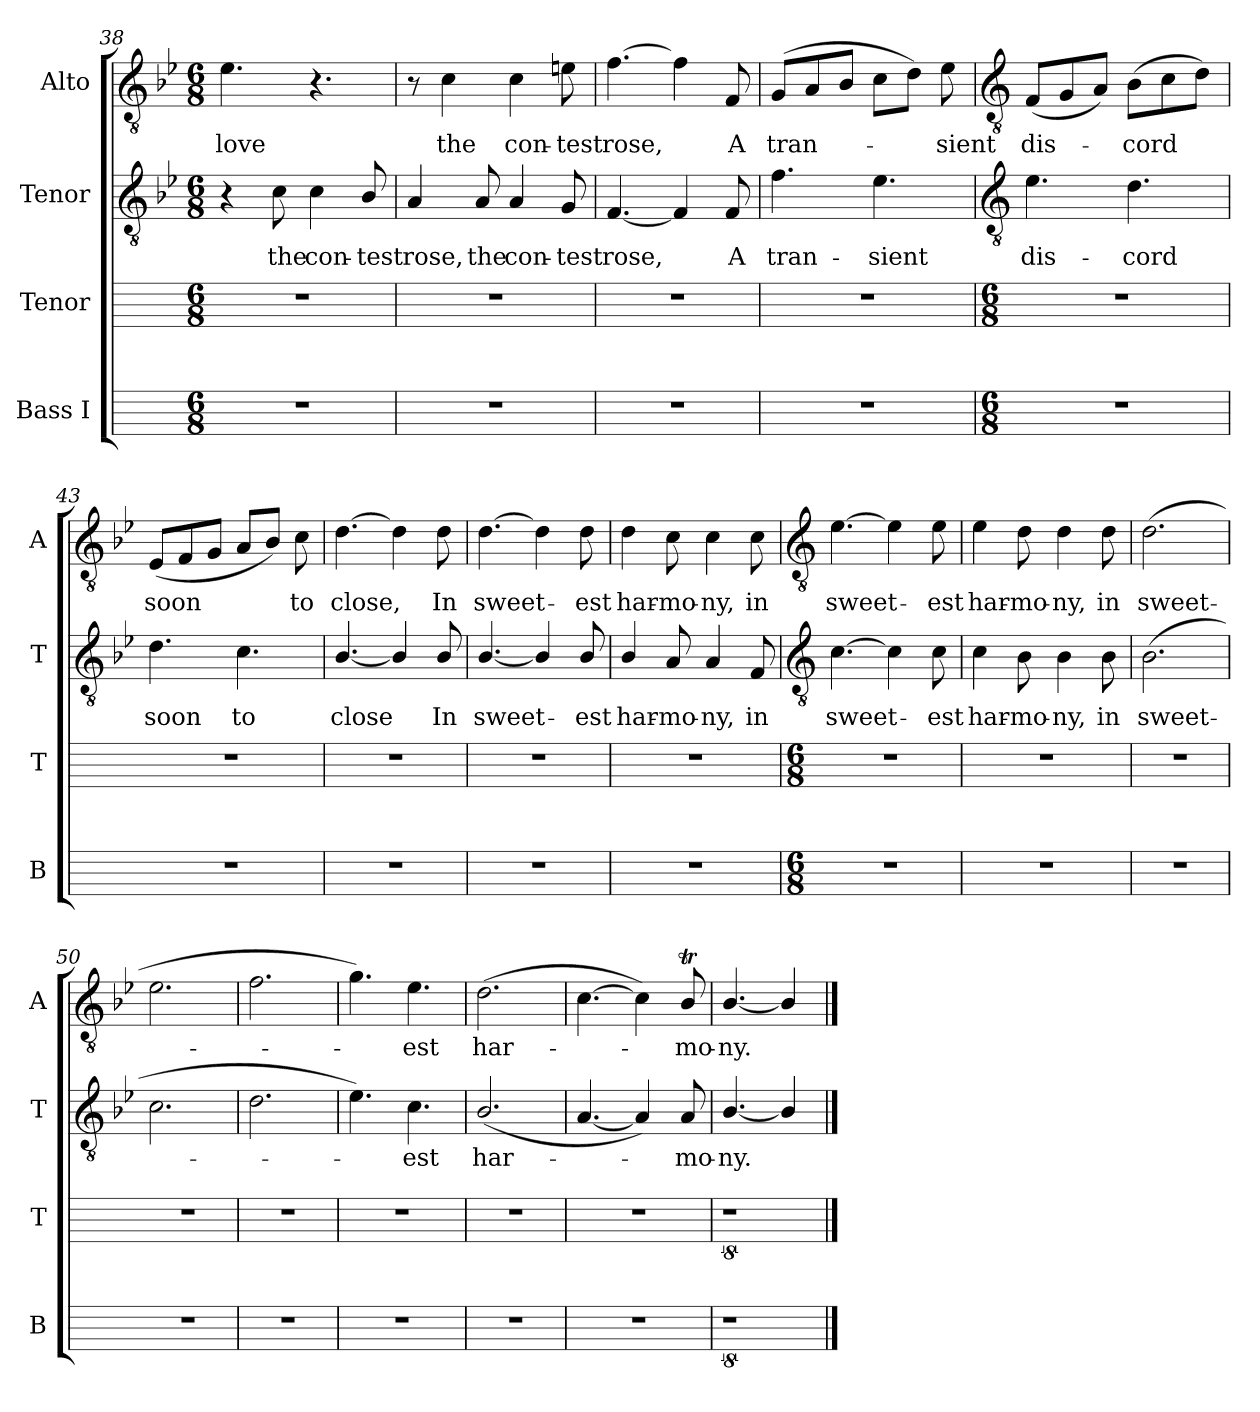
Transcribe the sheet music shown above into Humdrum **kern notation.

**kern	**kern	**kern	**text	**kern	**text
*part4	*part3	*part2	*part2	*part1	*part1
*staff4	*staff3	*staff2	*staff2	*staff1	*staff1
*I"Bass I	*I"Tenor	*I"Tenor	*	*I"Alto	*
*I'B	*I'T	*I'T	*	*I'A	*
*	*	*clefGv2	*	*clefGv2	*
*	*	*k[b-e-]	*	*k[b-e-]	*
*	*	*B-:	*	*B-:	*
*M6/8	*M6/8	*M6/8	*	*M6/8	*
=38	=38	=38	=38	=38	=38
!	!	!	!	!	!LO:LY:b
2.r	2.r	4r	.	4.e-	love
!	!	!	!LO:LY:b	!	!
.	.	8c	the	.	.
!	!	!	!LO:LY:b	!	!
.	.	4c	con-	4.r	.
!	!	!	!LO:LY:b	!	!
.	.	8B-/	-test	.	.
=39	=39	=39	=39	=39	=39
!	!	!	!LO:LY:b	!	!
2.r	2.r	4A	rose,	8r	.
!	!	!	!	!	!LO:LY:b
.	.	.	.	4c	the
!	!	!	!LO:LY:b	!	!
.	.	8A	the	.	.
!	!	!	!LO:LY:b	!	!LO:LY:b
.	.	4A	con-	4c	con-
!	!	!	!LO:LY:b	!	!LO:LY:b
.	.	8G	-test	8en	-test
=40	=40	=40	=40	=40	=40
!	!	!	!LO:LY:b	!	!LO:LY:b
2.r	2.r	[4.F	rose,	[4.f	rose,
.	.	4F]	.	4f]	.
!	!	!	!LO:LY:b	!	!LO:LY:b
.	.	8F	A	8F	A
=41	=41	=41	=41	=41	=41
!	!	!	!LO:LY:b	!	!LO:LY:b
2.r	2.r	4.f	tran-	(<8GL	tran-
.	.	.	.	8A	.
.	.	.	.	8B-J	.
!	!	!	!LO:LY:b	!	!
.	.	4.e-	-sient	8cL	.
.	.	.	.	8dJ)	.
!	!	!	!	!	!LO:LY:b
.	.	.	.	8e-	sient
!!LO:LB:g=z
=42	=42	=42	=42	=42	=42
*	*	*clefGv2	*	*clefGv2	*
*M6/8	*M6/8	*	*	*	*
!	!	!	!LO:LY:b	!	!LO:LY:b
2.r	2.r	4.e-	dis-	(<8FL	dis-
.	.	.	.	8G	.
.	.	.	.	8AJ)	.
!	!	!	!LO:LY:b	!	!LO:LY:b
.	.	4.d	-cord	(>8B-L	cord
.	.	.	.	8c	.
.	.	.	.	8dJ)	.
=43	=43	=43	=43	=43	=43
!	!	!	!LO:LY:b	!	!LO:LY:b
2.r	2.r	4.d	soon	(<8E-L	soon
.	.	.	.	8F	.
.	.	.	.	8GJ	.
!	!	!	!LO:LY:b	!	!
.	.	4.c	to	8AL	.
.	.	.	.	8B-J)	.
!	!	!	!	!	!LO:LY:b
.	.	.	.	8c	to
=44	=44	=44	=44	=44	=44
!	!	!	!LO:LY:b	!	!LO:LY:b
2.r	2.r	[4.B-/	close	[4.d	close,
.	.	4B-/]	.	4d]	.
!	!	!	!LO:LY:b	!	!LO:LY:b
.	.	8B-/	In	8d	In
=45	=45	=45	=45	=45	=45
!	!	!	!LO:LY:b	!	!LO:LY:b
2.r	2.r	[4.B-/	sweet-	[4.d	sweet-
.	.	4B-/]	.	4d]	.
!	!	!	!LO:LY:b	!	!LO:LY:b
.	.	8B-/	est	8d	est
=46	=46	=46	=46	=46	=46
!	!	!	!LO:LY:b	!	!LO:LY:b
2.r	2.r	4B-/	har-	4d	har-
!	!	!	!LO:LY:b	!	!LO:LY:b
.	.	8A	-mo-	8c	-mo-
!	!	!	!LO:LY:b	!	!LO:LY:b
.	.	4A	-ny,	4c	-ny,
!	!	!	!LO:LY:b	!	!LO:LY:b
.	.	8F	in	8c	in
!!LO:LB:g=z
=47	=47	=47	=47	=47	=47
*	*	*clefGv2	*	*clefGv2	*
*M6/8	*M6/8	*	*	*	*
!	!	!	!LO:LY:b	!	!LO:LY:b
2.r	2.r	[4.c	sweet-	[4.e-	sweet-
.	.	4c]	.	4e-]	.
!	!	!	!LO:LY:b	!	!LO:LY:b
.	.	8c	est	8e-	est
=48	=48	=48	=48	=48	=48
!	!	!	!LO:LY:b	!	!LO:LY:b
2.r	2.r	4c	har-	4e-	har-
!	!	!	!LO:LY:b	!	!LO:LY:b
.	.	8B-	-mo-	8d	-mo-
!	!	!	!LO:LY:b	!	!LO:LY:b
.	.	4B-	-ny,	4d	-ny,
!	!	!	!LO:LY:b	!	!LO:LY:b
.	.	8B-	in	8d	in
=49	=49	=49	=49	=49	=49
!	!	!	!LO:LY:b	!	!LO:LY:b
2.r	2.r	(>2.B-	sweet-	(>2.d	sweet-
=50	=50	=50	=50	=50	=50
2.r	2.r	2.c	.	2.e-	.
=51	=51	=51	=51	=51	=51
2.r	2.r	2.d	.	2.f	.
=52	=52	=52	=52	=52	=52
2.r	2.r	4.e-)	.	4.g)	.
!	!	!	!LO:LY:b	!	!LO:LY:b
.	.	4.c	est	4.e-	est
=53	=53	=53	=53	=53	=53
!	!	!	!LO:LY:b	!	!LO:LY:b
2.r	2.r	(<2.B-/	har-	(>2.d	har-
=54	=54	=54	=54	=54	=54
2.r	2.r	[4.A	.	[4.c	.
.	.	4A])	.	4c])	.
!	!	!	!LO:LY:b	!	!LO:LY:b
.	.	8A/	mo-	8B-T/	mo-
=55	=55	=55	=55	=55	=55
!	!	!	!LO:LY:b	!	!LO:LY:b
8%5r	8%5r	[4.B-/	-ny.	[4.B-/	-ny.
.	.	4B-/]	.	4B-/]	.
==	==	==	==	==	==
*-	*-	*-	*-	*-	*-
